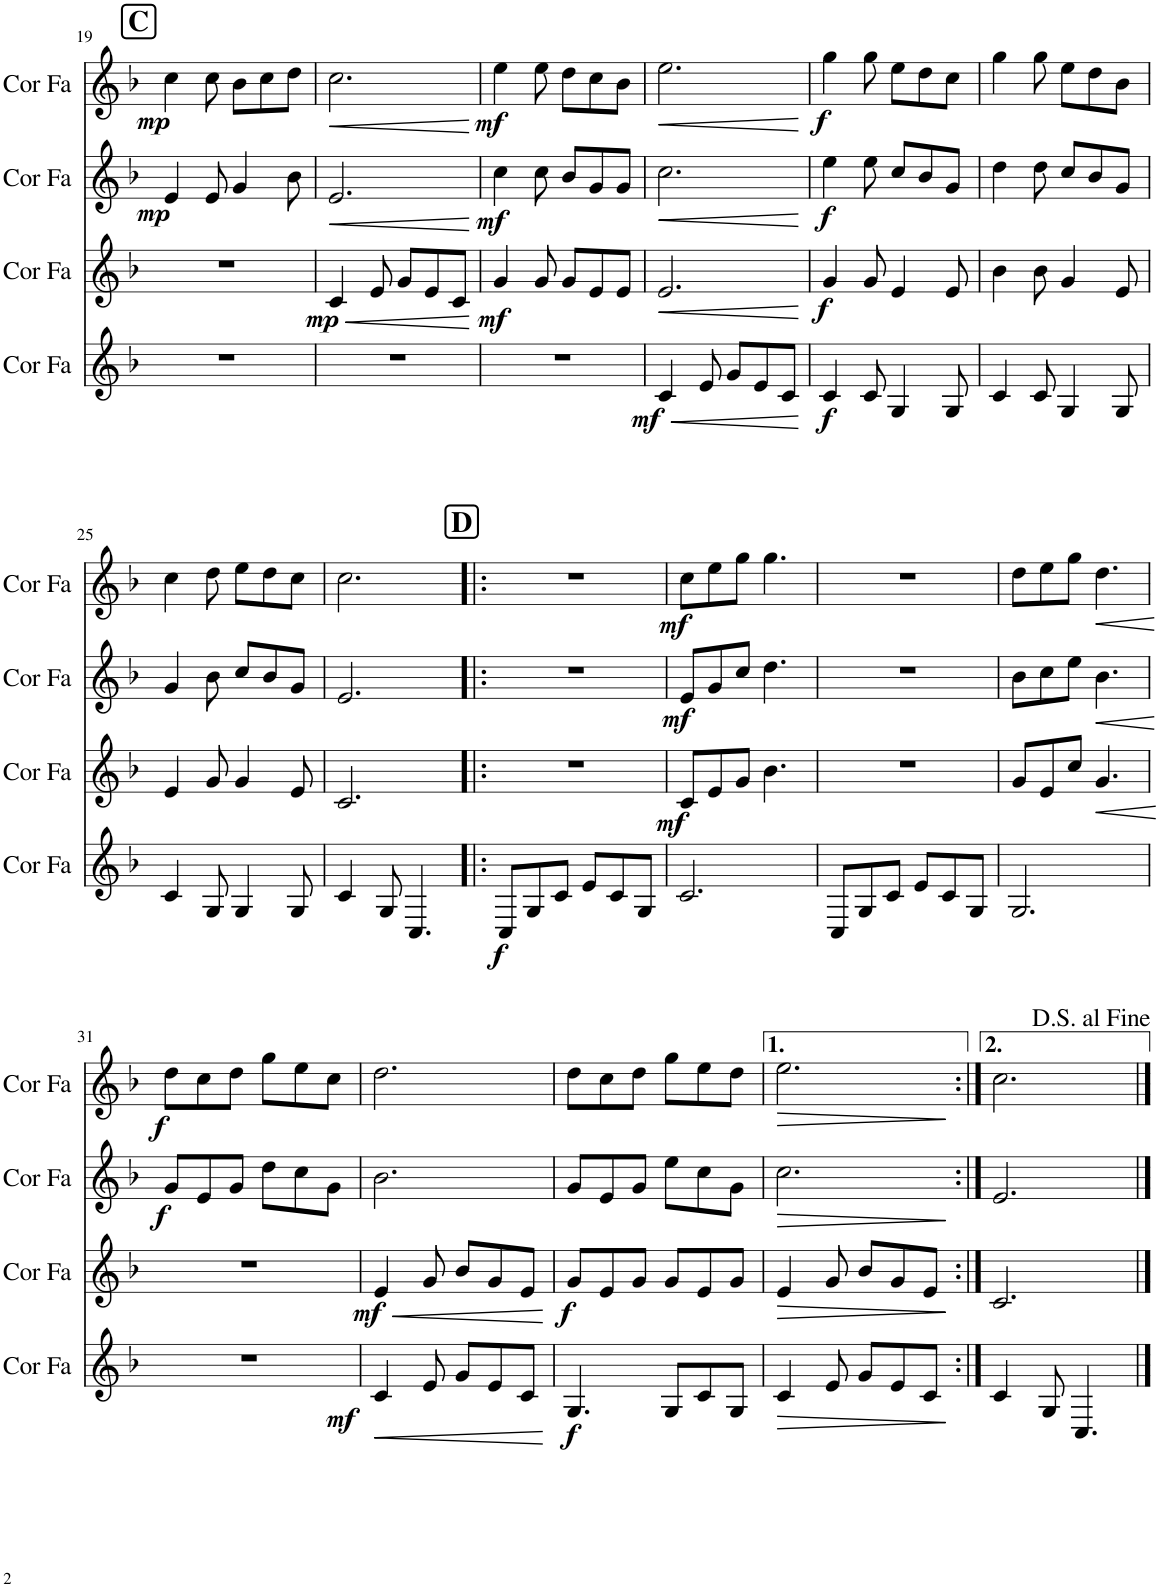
**kern	**dynam	**kern	**dynam	**kern	**dynam	**kern	**dynam
*part4	*part4	*part3	*part3	*part2	*part2	*part1	*part1
*staff4	*staff4	*staff3	*staff3	*staff2	*staff2	*staff1	*staff1
*I"Cor en Fa	*	*I"Cor en Fa	*	*I"Cor en Fa	*	*I"Cor en Fa	*
*I'Cor Fa	*	*I'Cor Fa	*	*I'Cor Fa	*	*I'Cor Fa	*
!!LO:PB:g=z
*clefG2	*	*clefG2	*	*clefG2	*	*clefG2	*
*Trd4c7	*	*Trd4c7	*	*Trd4c7	*	*Trd4c7	*
*k[b-]	*	*k[b-]	*	*k[b-]	*	*k[b-]	*
*M6/8	*	*M6/8	*	*M6/8	*	*M6/8	*
!!LO:REH:place=s1:a:B:cj:fs=14:t=C
=19	=19	=19	=19	=19	=19	=19	=19
!	!	!	!	!	!LO:DY:b	!	!LO:DY:b
2.r	.	2.r	.	4e/	mp	4cc\	mp
.	.	.	.	8e/	.	8cc\	.
.	.	.	.	4g/	.	8b-\L	.
.	.	.	.	.	.	8cc\	.
.	.	.	.	8b-\	.	8dd\J	.
=20	=20	=20	=20	=20	=20	=20	=20
!	!	!	!LO:HP:b	!	!LO:HP:b	!	!LO:HP:b
!	!	!	!LO:DY:n=1:b	!	!	!	!
2.r	.	4c/	< mp	2.e/	<	2.cc\	<
.	.	8e/	.	.	.	.	.
.	.	8g/L	.	.	.	.	.
.	.	8e/	.	.	.	.	.
.	.	8c/J	.	.	.	.	.
.	.	.	[	.	[	.	[
=21	=21	=21	=21	=21	=21	=21	=21
!	!	!	!LO:DY:b	!	!LO:DY:b	!	!LO:DY:b
2.r	.	4g/	mf	4cc\	mf	4ee\	mf
.	.	8g/	.	8cc\	.	8ee\	.
.	.	8g/L	.	8b-/L	.	8dd\L	.
.	.	8e/	.	8g/	.	8cc\	.
.	.	8e/J	.	8g/J	.	8b-\J	.
=22	=22	=22	=22	=22	=22	=22	=22
!	!LO:HP:b	!	!LO:HP:b	!	!LO:HP:b	!	!LO:HP:b
!	!LO:DY:n=1:b	!	!	!	!	!	!
4c/	< mf	2.e/	<	2.cc\	<	2.ee\	<
8e/	.	.	.	.	.	.	.
8g/L	.	.	.	.	.	.	.
8e/	.	.	.	.	.	.	.
8c/J	.	.	.	.	.	.	.
.	[	.	[	.	[	.	[
=23	=23	=23	=23	=23	=23	=23	=23
!	!LO:DY:b	!	!LO:DY:b	!	!LO:DY:b	!	!LO:DY:b
4c/	f	4g/	f	4ee\	f	4gg\	f
8c/	.	8g/	.	8ee\	.	8gg\	.
4G/	.	4e/	.	8cc/L	.	8ee\L	.
.	.	.	.	8b-/	.	8dd\	.
8G/	.	8e/	.	8g/J	.	8cc\J	.
=24	=24	=24	=24	=24	=24	=24	=24
4c/	.	4b-\	.	4dd\	.	4gg\	.
8c/	.	8b-\	.	8dd\	.	8gg\	.
4G/	.	4g/	.	8cc/L	.	8ee\L	.
.	.	.	.	8b-/	.	8dd\	.
8G/	.	8e/	.	8g/J	.	8b-\J	.
!!LO:LB:g=z
=25	=25	=25	=25	=25	=25	=25	=25
4c/	.	4e/	.	4g/	.	4cc\	.
8G/	.	8g/	.	8b-\	.	8dd\	.
4G/	.	4g/	.	8cc/L	.	8ee\L	.
.	.	.	.	8b-/	.	8dd\	.
8G/	.	8e/	.	8g/J	.	8cc\J	.
=26	=26	=26	=26	=26	=26	=26	=26
4c/	.	2.c/	.	2.e/	.	2.cc\	.
8G/	.	.	.	.	.	.	.
4.C/	.	.	.	.	.	.	.
!!LO:REH:place=s1:a:B:cj:fs=14:t=D
=27!|:	=27!|:	=27!|:	=27!|:	=27!|:	=27!|:	=27!|:	=27!|:
!	!LO:DY:b	!	!	!	!	!	!
8C/L	f	2.r	.	2.r	.	2.r	.
8G/	.	.	.	.	.	.	.
8c/J	.	.	.	.	.	.	.
8e/L	.	.	.	.	.	.	.
8c/	.	.	.	.	.	.	.
8G/J	.	.	.	.	.	.	.
=28	=28	=28	=28	=28	=28	=28	=28
!	!	!	!LO:DY:b	!	!LO:DY:b	!	!LO:DY:b
2.c/	.	8c/L	mf	8e/L	mf	8cc\L	mf
.	.	8e/	.	8g/	.	8ee\	.
.	.	8g/J	.	8cc/J	.	8gg\J	.
.	.	4.b-\	.	4.dd\	.	4.gg\	.
=29	=29	=29	=29	=29	=29	=29	=29
8C/L	.	2.r	.	2.r	.	2.r	.
8G/	.	.	.	.	.	.	.
8c/J	.	.	.	.	.	.	.
8e/L	.	.	.	.	.	.	.
8c/	.	.	.	.	.	.	.
8G/J	.	.	.	.	.	.	.
=30	=30	=30	=30	=30	=30	=30	=30
2.G/	.	8g/L	.	8b-\L	.	8dd\L	.
.	.	8e/	.	8cc\	.	8ee\	.
.	.	8cc/J	.	8ee\J	.	8gg\J	.
!	!	!	!LO:HP:b	!	!LO:HP:b	!	!LO:HP:b
.	.	4.g/	<	4.b-\	<	4.dd\	<
.	.	.	[	.	[	.	[
!!LO:LB:g=z
=31	=31	=31	=31	=31	=31	=31	=31
!	!LO:DY:b	!	!	!	!LO:DY:b	!	!LO:DY:b
2.r	mf	2.r	.	8g/L	f	8dd\L	f
.	.	.	.	8e/	.	8cc\	.
.	.	.	.	8g/J	.	8dd\J	.
.	.	.	.	8dd\L	.	8gg\L	.
.	.	.	.	8cc\	.	8ee\	.
.	.	.	.	8g\J	.	8cc\J	.
=32	=32	=32	=32	=32	=32	=32	=32
!	!LO:HP:b	!	!LO:HP:b	!	!	!	!
!	!	!	!LO:DY:n=1:b	!	!	!	!
4c/	<	4e/	< mf	2.b-\	.	2.dd\	.
8e/	.	8g/	.	.	.	.	.
8g/L	.	8b-/L	.	.	.	.	.
8e/	.	8g/	.	.	.	.	.
8c/J	.	8e/J	.	.	.	.	.
.	[	.	[	.	.	.	.
=33	=33	=33	=33	=33	=33	=33	=33
!	!LO:DY:b	!	!LO:DY:b	!	!	!	!
4.G/	f	8g/L	f	8g/L	.	8dd\L	.
.	.	8e/	.	8e/	.	8cc\	.
.	.	8g/J	.	8g/J	.	8dd\J	.
8G/L	.	8g/L	.	8ee\L	.	8gg\L	.
8c/	.	8e/	.	8cc\	.	8ee\	.
8G/J	.	8g/J	.	8g\J	.	8dd\J	.
=34	=34	=34	=34	=34	=34	=34	=34
!	!LO:HP:b	!	!LO:HP:b	!	!LO:HP:b	!	!LO:HP:b
4c/	>	4e/	>	2.cc\	>	2.ee\	>
8e/	.	8g/	.	.	.	.	.
8g/L	.	8b-/L	.	.	.	.	.
8e/	.	8g/	.	.	.	.	.
8c/J	.	8e/J	.	.	.	.	.
.	]	.	]	.	]	.	]
=35:|!	=35:|!	=35:|!	=35:|!	=35:|!	=35:|!	=35:|!	=35:|!
4c/	.	2.c/	.	2.e/	.	2.cc\	.
8G/	.	.	.	.	.	.	.
4.C/	.	.	.	.	.	.	.
==	==	==	==	==	==	==	==
*-	*-	*-	*-	*-	*-	*-	*-
